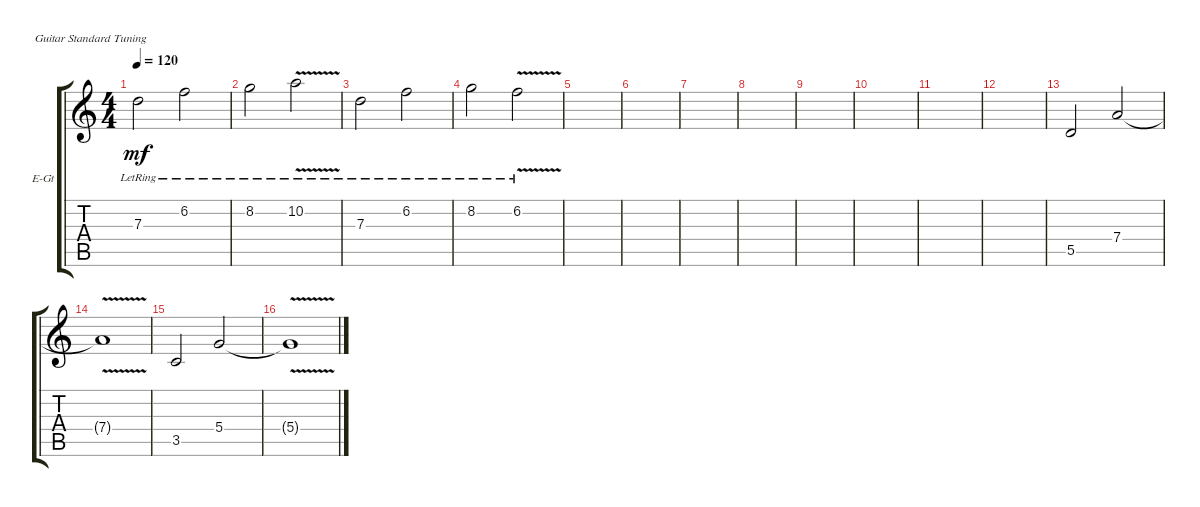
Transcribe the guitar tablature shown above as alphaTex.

\bracketExtendMode groupsimilarinstruments
\firstSystemTrackNameOrientation horizontal
\otherSystemsTrackNameOrientation horizontal
\track ("Intro (opcional)" "E-Gt") {instrument distortionguitar}
\staff {score tabs}
\tuning (E4 B3 G3 D3 A2 E2)
\ts (4 4)
\tempo 120
\clef g2
\scale
0.333333
\ks c
7.3{lr}.2{dy mf} 6.2{lr}.2 |
\scale
0.333333 8.2{lr}.2 10.2{v lr}.2 |
\scale
0.333333 7.3{lr}.2 6.2{lr}.2 |
\scale
0.333333 8.2{lr}.2 6.2{v lr}.2 |
\scale
0.333333 |
\scale
0.333333 |
\scale
0.333333 |
\scale
0.333333 |
\scale
0.333333 |
\scale
0.333333 |
\scale
0.333333 |
\scale
0.333333 |
\scale
0.333333 5.5.2 7.4.2 |
\scale
0.333333 7.4{v t}.1 |
\scale
0.333333 3.5.2 5.4.2 |
\scale
0.333333 5.4{v t}.1
